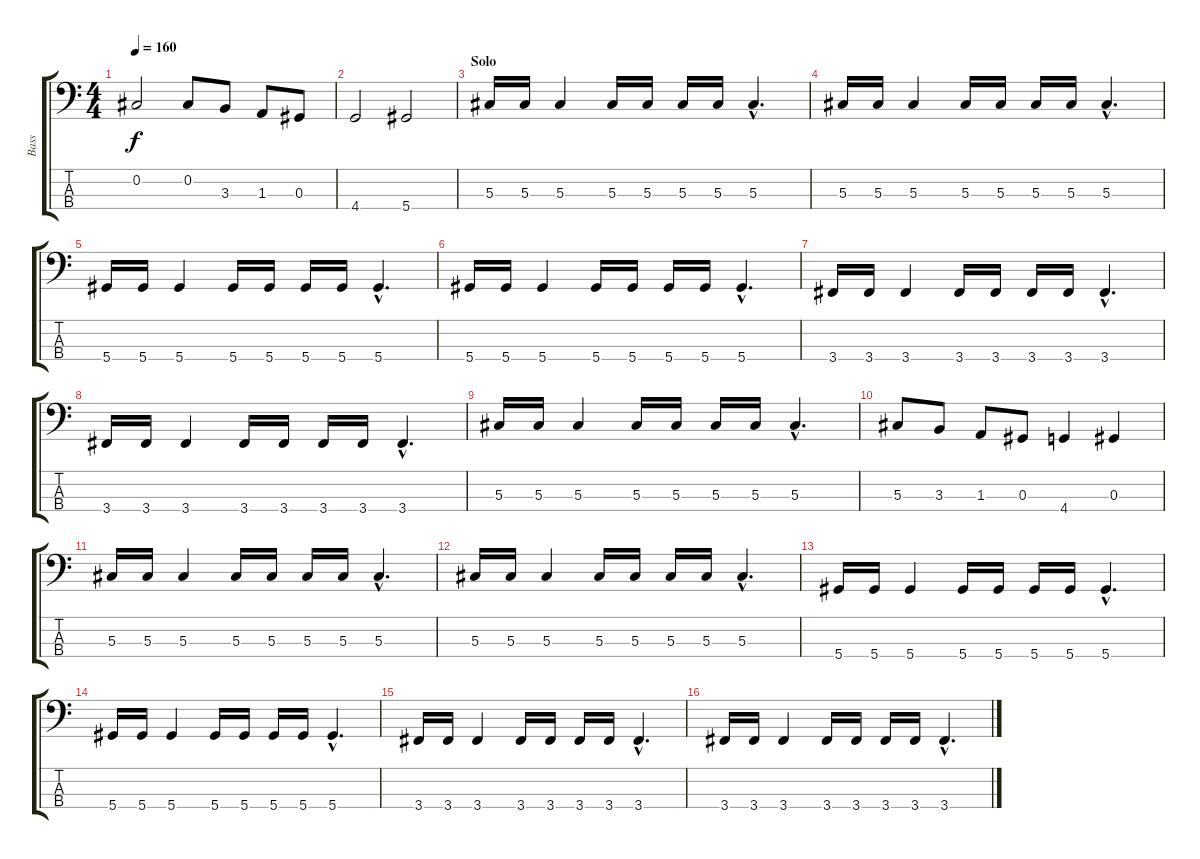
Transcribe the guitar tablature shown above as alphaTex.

\track ("Bass" "Bass") {instrument electricbassfinger}
\staff {score tabs}
\tuning (Gb2 Db2 Ab1 Eb1) {hide}
\ts (4 4)
\tempo 160
\clef f4
\ks c
0.2.2{dy f} 0.2.8 3.3.8 1.3.8 0.3.8 |
4.4.2 5.4.2 |
\section ("" "Solo")
5.3.16{volume 14} 5.3.16 5.3.4 5.3.16 5.3.16 5.3.16 5.3.16 5.3{hac}.4{d} |
5.3.16 5.3.16 5.3.4 5.3.16 5.3.16 5.3.16 5.3.16 5.3{hac}.4{d} |
5.4.16 5.4.16 5.4.4 5.4.16 5.4.16 5.4.16 5.4.16 5.4{hac}.4{d} |
5.4.16 5.4.16 5.4.4 5.4.16 5.4.16 5.4.16 5.4.16 5.4{hac}.4{d} |
3.4.16 3.4.16 3.4.4 3.4.16 3.4.16 3.4.16 3.4.16 3.4{hac}.4{d} |
3.4.16 3.4.16 3.4.4 3.4.16 3.4.16 3.4.16 3.4.16 3.4{hac}.4{d} |
5.3.16 5.3.16 5.3.4 5.3.16 5.3.16 5.3.16 5.3.16 5.3{hac}.4{d} |
5.3.8 3.3.8 1.3.8 0.3.8 4.4.4 0.3.4 |
5.3.16 5.3.16 5.3.4 5.3.16 5.3.16 5.3.16 5.3.16 5.3{hac}.4{d} |
5.3.16 5.3.16 5.3.4 5.3.16 5.3.16 5.3.16 5.3.16 5.3{hac}.4{d} |
5.4.16 5.4.16 5.4.4 5.4.16 5.4.16 5.4.16 5.4.16 5.4{hac}.4{d} |
5.4.16 5.4.16 5.4.4 5.4.16 5.4.16 5.4.16 5.4.16 5.4{hac}.4{d} |
3.4.16 3.4.16 3.4.4 3.4.16 3.4.16 3.4.16 3.4.16 3.4{hac}.4{d} |
3.4.16 3.4.16 3.4.4 3.4.16 3.4.16 3.4.16 3.4.16 3.4{hac}.4{d}
